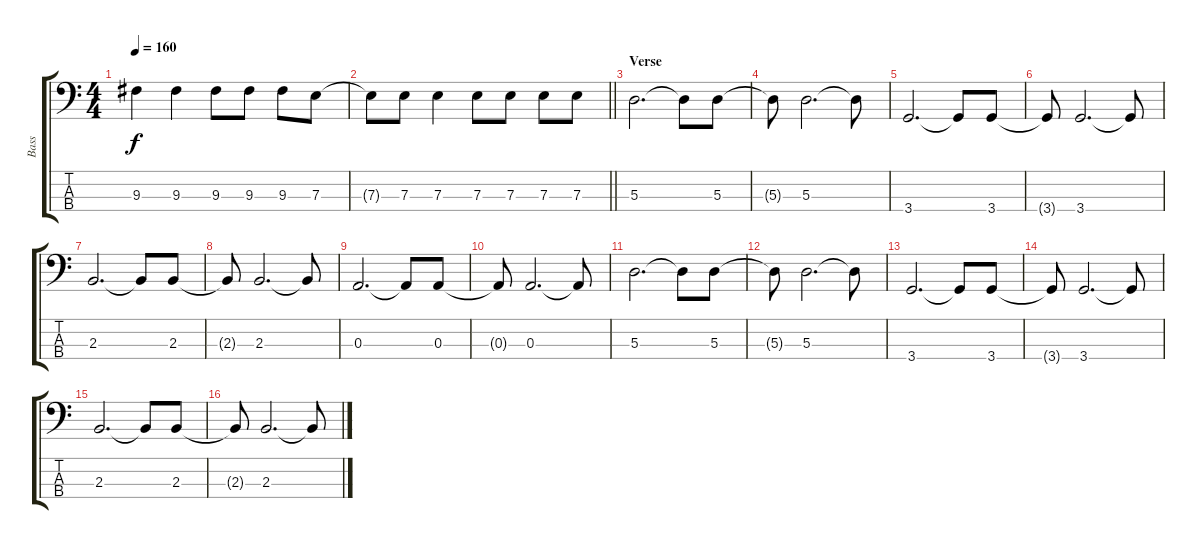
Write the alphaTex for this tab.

\track ("Bass" "Bass") {instrument electricbassfinger}
\staff {score tabs}
\tuning (G2 D2 A1 E1) {hide}
\ts (4 4)
\tempo 160
\clef f4
\ks c
9.3.4{dy f} 9.3.4 9.3.8 9.3.8 9.3.8 7.3.8 |
\barLineRight lightlight
7.3{t}.8 7.3.8 7.3.4 7.3.8 7.3.8 7.3.8 7.3.8 |
\section ("" "Verse")
5.3.2{d} 5.3{t}.8 5.3.8 |
5.3{t}.8 5.3.2{d} 5.3{t}.8 |
3.4.2{d} 3.4{t}.8 3.4.8 |
3.4{t}.8 3.4.2{d} 3.4{t}.8 |
2.3.2{d} 2.3{t}.8 2.3.8 |
2.3{t}.8 2.3.2{d} 2.3{t}.8 |
0.3.2{d} 0.3{t}.8 0.3.8 |
0.3{t}.8 0.3.2{d} 0.3{t}.8 |
5.3.2{d} 5.3{t}.8 5.3.8 |
5.3{t}.8 5.3.2{d} 5.3{t}.8 |
3.4.2{d} 3.4{t}.8 3.4.8 |
3.4{t}.8 3.4.2{d} 3.4{t}.8 |
2.3.2{d} 2.3{t}.8 2.3.8 |
2.3{t}.8 2.3.2{d} 2.3{t}.8
